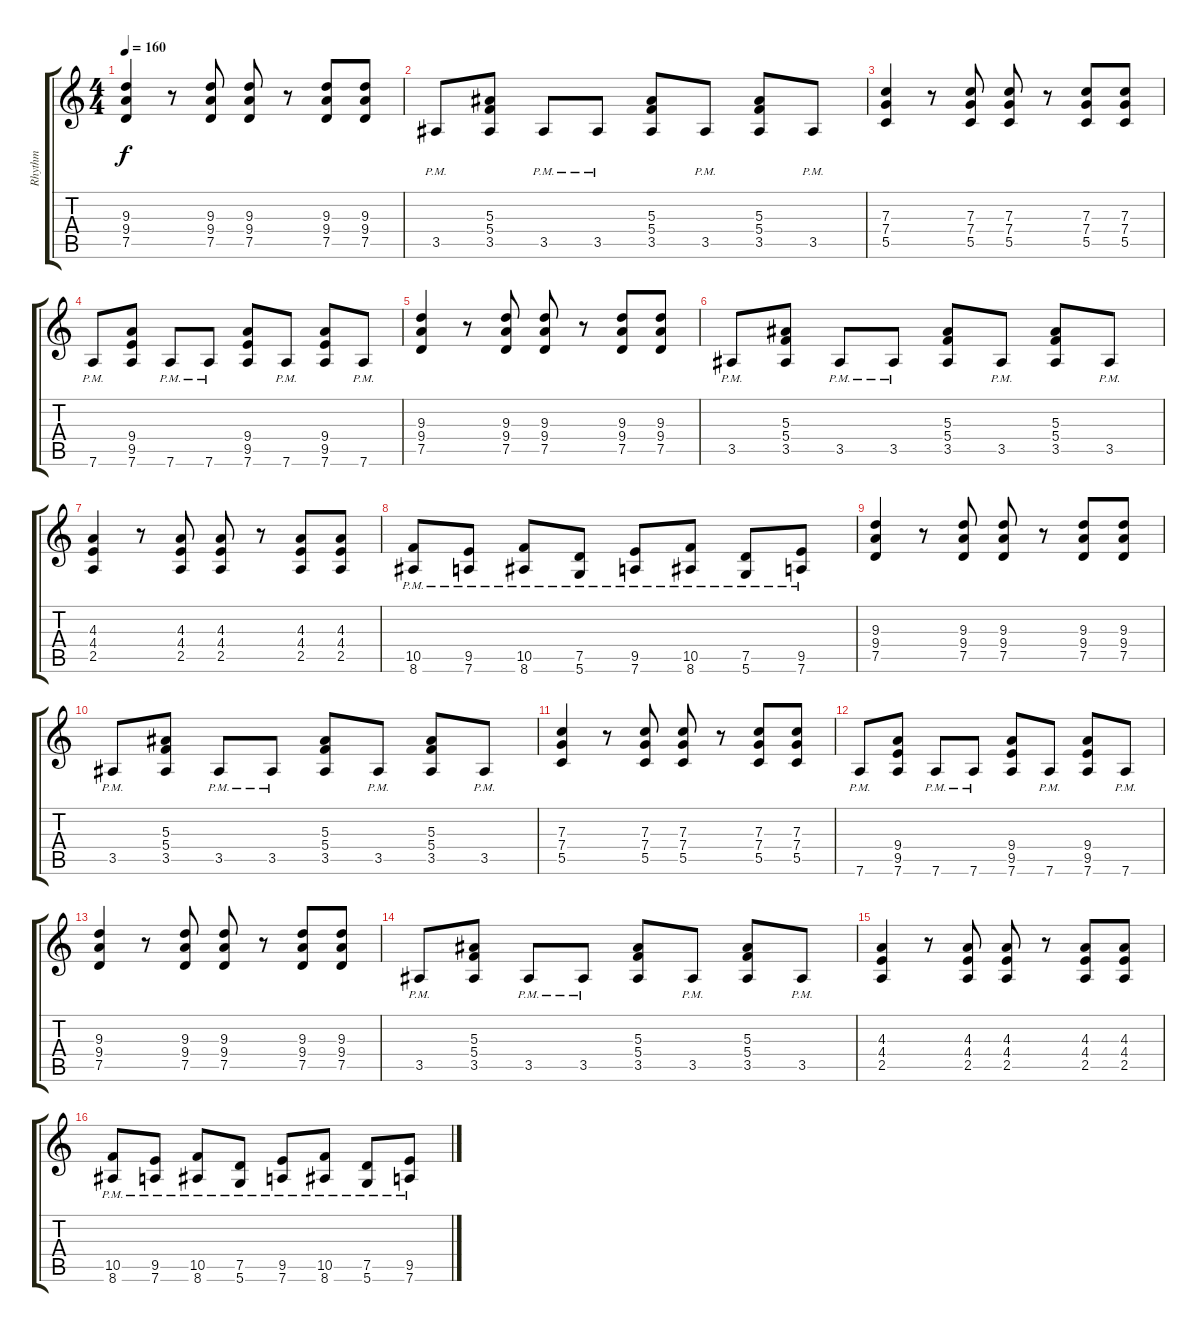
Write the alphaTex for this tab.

\track ("Rhythm" "Rhythm") {instrument distortionguitar}
\staff {score tabs}
\tuning (D4 A3 F3 C3 G2 D2) {hide}
\ts (4 4)
\tempo 160
\clef g2
\ks c
(9.3 9.4 7.5).4{dy f} r.8 (9.3 9.4 7.5).8 (9.3 9.4 7.5).8 r.8 (9.3 9.4 7.5).8 (9.3 9.4 7.5).8 |
3.5{pm}.8 (5.3 5.4 3.5).8 3.5{pm}.8 3.5{pm}.8 (5.3 5.4 3.5).8 3.5{pm}.8 (5.3 5.4 3.5).8 3.5{pm}.8 |
(7.3 7.4 5.5).4 r.8 (7.3 7.4 5.5).8 (7.3 7.4 5.5).8 r.8 (7.3 7.4 5.5).8 (7.3 7.4 5.5).8 |
7.6{pm}.8 (9.4 9.5 7.6).8 7.6{pm}.8 7.6{pm}.8 (9.4 9.5 7.6).8 7.6{pm}.8 (9.4 9.5 7.6).8 7.6{pm}.8 |
(9.3 9.4 7.5).4 r.8 (9.3 9.4 7.5).8 (9.3 9.4 7.5).8 r.8 (9.3 9.4 7.5).8 (9.3 9.4 7.5).8 |
3.5{pm}.8 (5.3 5.4 3.5).8 3.5{pm}.8 3.5{pm}.8 (5.3 5.4 3.5).8 3.5{pm}.8 (5.3 5.4 3.5).8 3.5{pm}.8 |
(4.3 4.4 2.5).4 r.8 (4.3 4.4 2.5).8 (4.3 4.4 2.5).8 r.8 (4.3 4.4 2.5).8 (4.3 4.4 2.5).8 |
(10.5{pm} 8.6{pm}).8 (9.5{pm} 7.6{pm}).8 (10.5{pm} 8.6{pm}).8 (7.5{pm} 5.6{pm}).8 (9.5{pm} 7.6{pm}).8 (10.5{pm} 8.6{pm}).8 (7.5{pm} 5.6{pm}).8 (9.5{pm} 7.6{pm}).8 |
(9.3 9.4 7.5).4 r.8 (9.3 9.4 7.5).8 (9.3 9.4 7.5).8 r.8 (9.3 9.4 7.5).8 (9.3 9.4 7.5).8 |
3.5{pm}.8 (5.3 5.4 3.5).8 3.5{pm}.8 3.5{pm}.8 (5.3 5.4 3.5).8 3.5{pm}.8 (5.3 5.4 3.5).8 3.5{pm}.8 |
(7.3 7.4 5.5).4 r.8 (7.3 7.4 5.5).8 (7.3 7.4 5.5).8 r.8 (7.3 7.4 5.5).8 (7.3 7.4 5.5).8 |
7.6{pm}.8 (9.4 9.5 7.6).8 7.6{pm}.8 7.6{pm}.8 (9.4 9.5 7.6).8 7.6{pm}.8 (9.4 9.5 7.6).8 7.6{pm}.8 |
(9.3 9.4 7.5).4 r.8 (9.3 9.4 7.5).8 (9.3 9.4 7.5).8 r.8 (9.3 9.4 7.5).8 (9.3 9.4 7.5).8 |
3.5{pm}.8 (5.3 5.4 3.5).8 3.5{pm}.8 3.5{pm}.8 (5.3 5.4 3.5).8 3.5{pm}.8 (5.3 5.4 3.5).8 3.5{pm}.8 |
(4.3 4.4 2.5).4 r.8 (4.3 4.4 2.5).8 (4.3 4.4 2.5).8 r.8 (4.3 4.4 2.5).8 (4.3 4.4 2.5).8 |
(10.5{pm} 8.6{pm}).8 (9.5{pm} 7.6{pm}).8 (10.5{pm} 8.6{pm}).8 (7.5{pm} 5.6{pm}).8 (9.5{pm} 7.6{pm}).8 (10.5{pm} 8.6{pm}).8 (7.5{pm} 5.6{pm}).8 (9.5{pm} 7.6{pm}).8
